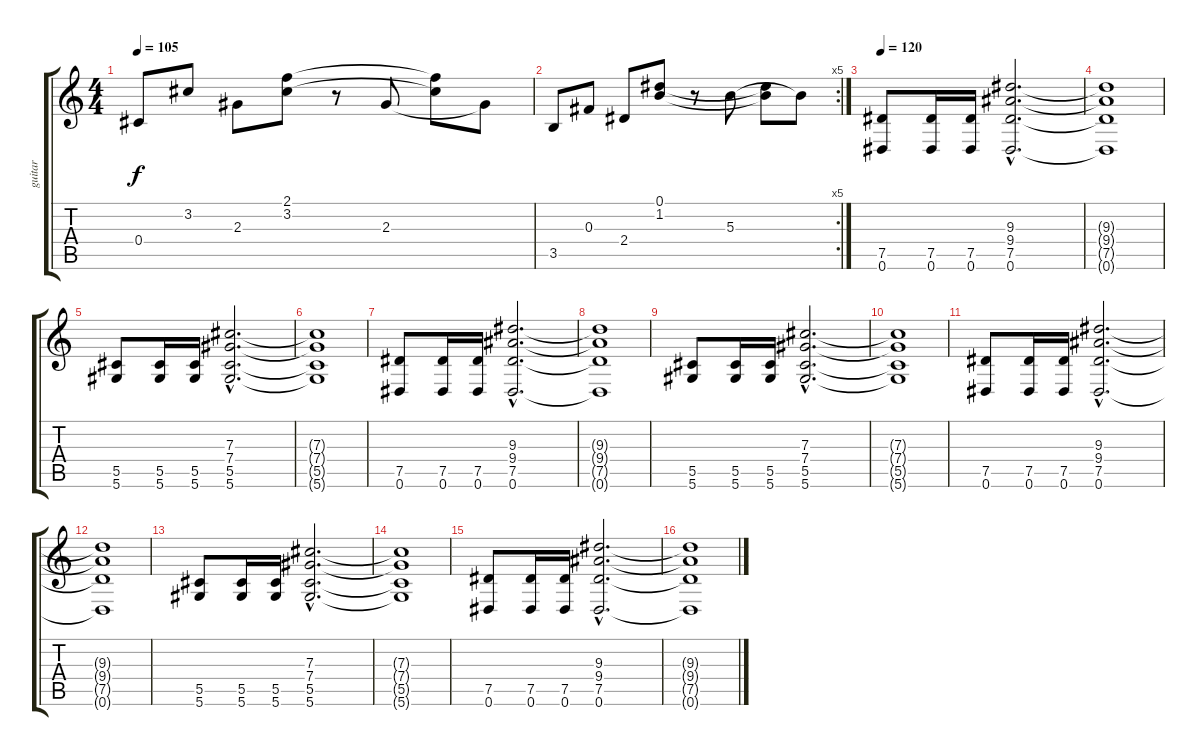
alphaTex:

\track ("guitar" "guitar") {instrument distortionguitar}
\staff {score tabs}
\tuning (Eb4 Bb3 Gb3 Db3 Ab2 Eb2) {hide}
\ts (4 4)
\tempo 105
\clef g2
\ks c
0.4.8{dy f} 3.2.8 2.3.8 (2.1 3.2).8 r.8 2.3.8 (2.1{t} 3.2{t}).8 2.3{t}.8 |
\rc 5
3.5.8 0.3.8 2.4.8 (0.1 1.2).8 r.8 5.3.8 (0.1{t} 1.2{t}).8 5.3{t}.8 |
\tempo 120
(7.5 0.6).8{instrument distortionguitar} (7.5 0.6).16 (7.5 0.6).16 (9.3{hac} 9.4{hac} 7.5{hac} 0.6{hac}).2{d} |
(9.3{t} 9.4{t} 7.5{t} 0.6{t}).1 |
(5.5 5.6).8 (5.5 5.6).16 (5.5 5.6).16 (7.3{hac} 7.4{hac} 5.5{hac} 5.6{hac}).2{d} |
(7.3{t} 7.4{t} 5.5{t} 5.6{t}).1 |
(7.5 0.6).8 (7.5 0.6).16 (7.5 0.6).16 (9.3{hac} 9.4{hac} 7.5{hac} 0.6{hac}).2{d} |
(9.3{t} 9.4{t} 7.5{t} 0.6{t}).1 |
(5.5 5.6).8 (5.5 5.6).16 (5.5 5.6).16 (7.3{hac} 7.4{hac} 5.5{hac} 5.6{hac}).2{d} |
(7.3{t} 7.4{t} 5.5{t} 5.6{t}).1 |
(7.5 0.6).8 (7.5 0.6).16 (7.5 0.6).16 (9.3{hac} 9.4{hac} 7.5{hac} 0.6{hac}).2{d} |
(9.3{t} 9.4{t} 7.5{t} 0.6{t}).1 |
(5.5 5.6).8 (5.5 5.6).16 (5.5 5.6).16 (7.3{hac} 7.4{hac} 5.5{hac} 5.6{hac}).2{d} |
(7.3{t} 7.4{t} 5.5{t} 5.6{t}).1 |
(7.5 0.6).8 (7.5 0.6).16 (7.5 0.6).16 (9.3{hac} 9.4{hac} 7.5{hac} 0.6{hac}).2{d} |
(9.3{t} 9.4{t} 7.5{t} 0.6{t}).1
